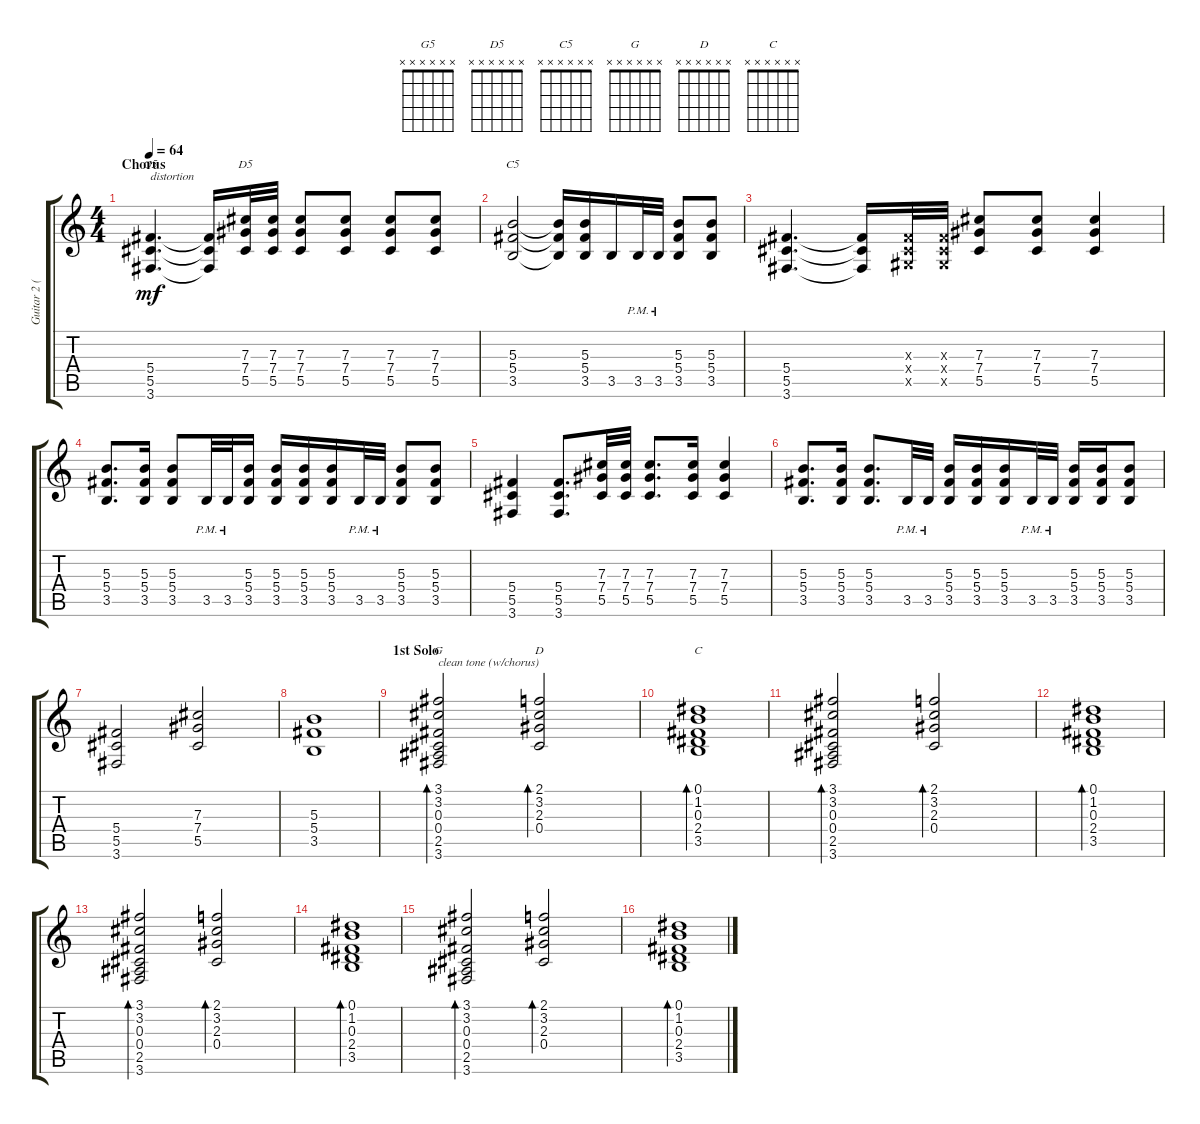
\track ("Guitar 2 (Slash)" "Guitar 2 (") {instrument overdrivenguitar}
\staff {score tabs}
\tuning (Eb4 Bb3 Gb3 Db3 Ab2 Eb2) {hide}
\chord ("G5" x x x x x x)
\chord ("D5" x x x x x x)
\chord ("C5" x x x x x x)
\chord ("G" x x x x x x)
\chord ("D" x x x x x x)
\chord ("C" x x x x x x)
\ts (4 4)
\section ("" "Chorus")
\tempo 64
\clef g2
\ks c
(5.4 5.5 3.6).4{d ch "G5" txt "distortion" dy mf instrument overdrivenguitar} (5.4{t} 5.5{t} 3.6{t}).16 (7.3 7.4 5.5).32{ch "D5"} (7.3 7.4 5.5).32 (7.3 7.4 5.5).8 (7.3 7.4 5.5).8 (7.3 7.4 5.5).8 (7.3 7.4 5.5).8 |
(5.3 5.4 3.5).2{ch "C5"} (5.3{t} 5.4{t} 3.5{t}).16 (5.3 5.4 3.5).16 3.5.16 3.5{pm}.32 3.5{pm}.32 (5.3 5.4 3.5).8 (5.3 5.4 3.5).8 |
(5.4 5.5 3.6).4{d} (5.4{t} 5.5{t} 3.6{t}).16 (0.3{x} 0.4{x} 0.5{x}).32 (0.3{x} 0.4{x} 0.5{x}).32 (7.3 7.4 5.5).8 (7.3 7.4 5.5).8 (7.3 7.4 5.5).4 |
(5.3 5.4 3.5).8{d} (5.3 5.4 3.5).16 (5.3 5.4 3.5).8 3.5{pm}.32 3.5{pm}.32 (5.3 5.4 3.5).16 (5.3 5.4 3.5).16 (5.3 5.4 3.5).16 (5.3 5.4 3.5).16 3.5{pm}.32 3.5{pm}.32 (5.3 5.4 3.5).8 (5.3 5.4 3.5).8 |
(5.4 5.5 3.6).4 (5.4 5.5 3.6).8{d} (7.3 7.4 5.5).32 (7.3 7.4 5.5).32 (7.3 7.4 5.5).8{d} (7.3 7.4 5.5).16 (7.3 7.4 5.5).4 |
(5.3 5.4 3.5).8{d} (5.3 5.4 3.5).16 (5.3 5.4 3.5).8{d} 3.5{pm}.32 3.5{pm}.32 (5.3 5.4 3.5).16 (5.3 5.4 3.5).16 (5.3 5.4 3.5).16 3.5{pm}.32 3.5{pm}.32 (5.3 5.4 3.5).16 (5.3 5.4 3.5).16 (5.3 5.4 3.5).8 |
(5.4 5.5 3.6).2 (7.3 7.4 5.5).2 |
(5.3 5.4 3.5).1 |
\section ("" "1st Solo")
(3.1 3.2 0.3 0.4 2.5 3.6).2{bd 120 ch "G" txt "clean tone (w/chorus)" instrument electricguitarjazz} (2.1 3.2 2.3 0.4).2{bd 120 ch "D"} |
(0.1 1.2 0.3 2.4 3.5).1{bd 120 ch "C"} |
(3.1 3.2 0.3 0.4 2.5 3.6).2{bd 120} (2.1 3.2 2.3 0.4).2{bd 120} |
(0.1 1.2 0.3 2.4 3.5).1{bd 120} |
(3.1 3.2 0.3 0.4 2.5 3.6).2{bd 120} (2.1 3.2 2.3 0.4).2{bd 120} |
(0.1 1.2 0.3 2.4 3.5).1{bd 120} |
(3.1 3.2 0.3 0.4 2.5 3.6).2{bd 120} (2.1 3.2 2.3 0.4).2{bd 120} |
(0.1 1.2 0.3 2.4 3.5).1{bd 120}
